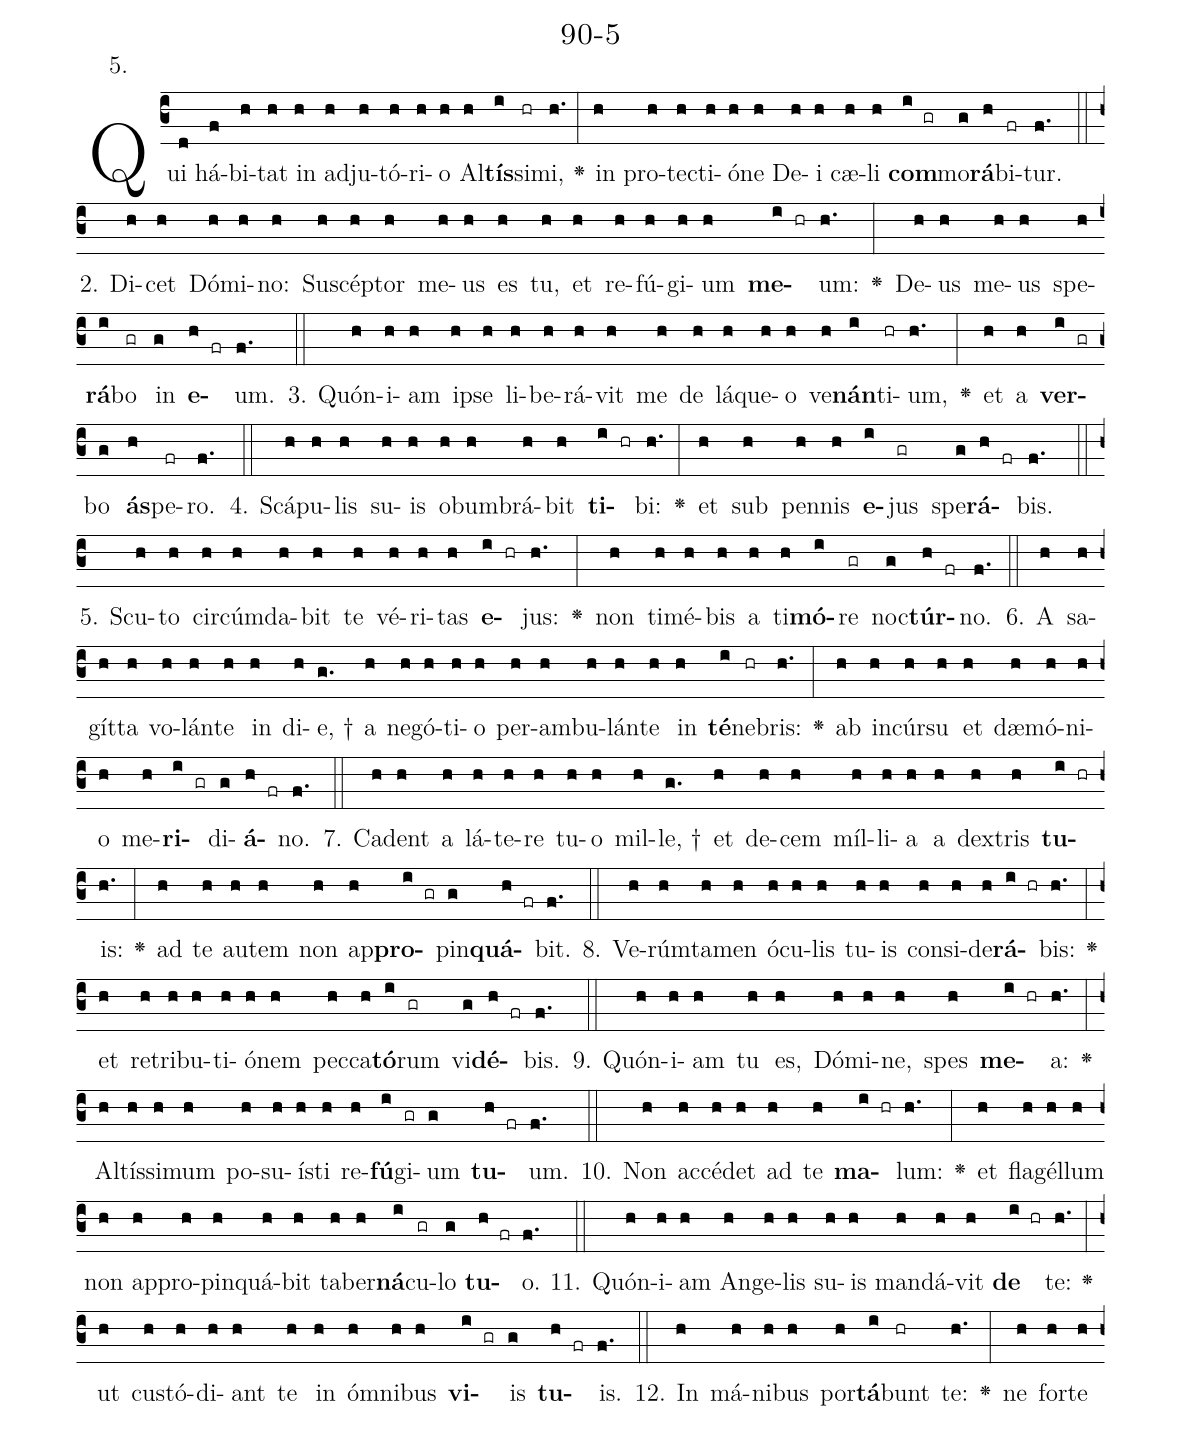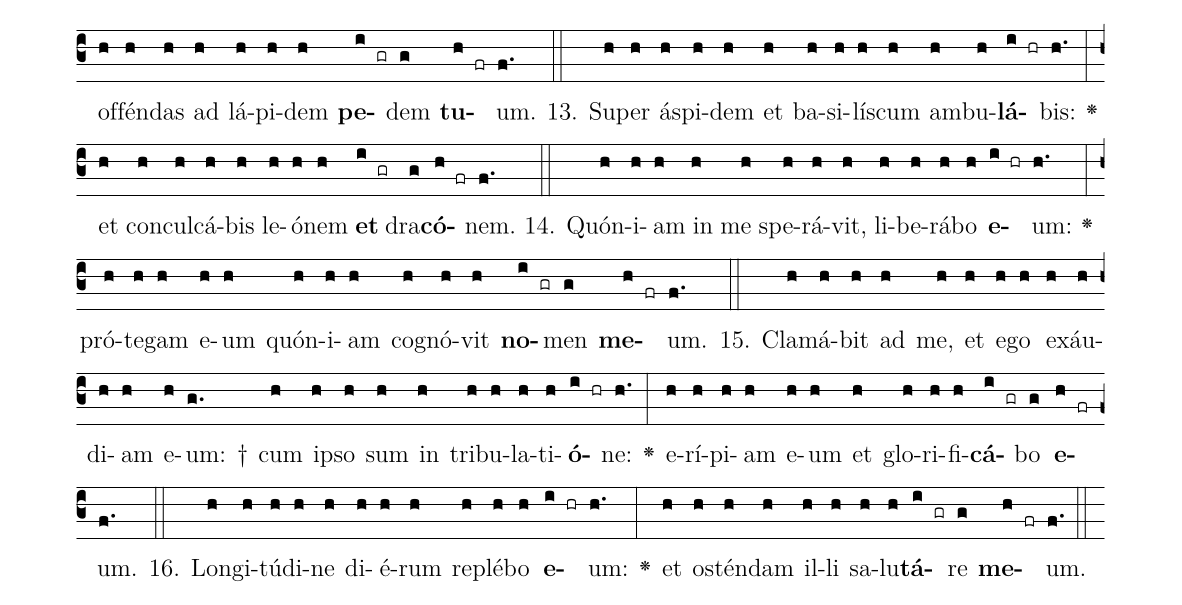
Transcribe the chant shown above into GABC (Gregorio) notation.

name: 90-5;
annotation: 5.;
%%
(c3)Qui(d) há(f)bi(h)tat(h) in(h) ad(h)ju(h)tó(h)ri(h)o(h) Al(h)<b>tís</b>(i)si(hr)mi,(h.) <v>\greheightstar</v>(:) in(h) pro(h)tec(h)ti(h)ó(h)ne(h) De(h)i(h) cæ(h)li(h) <b>com</b>(i gr)mo(g)<b>rá</b>(h)bi(fr)tur.(f.) (::)
2. Di(h)cet(h) Dó(h)mi(h)no:(h) Su(h)scép(h)tor(h) me(h)us(h) es(h) tu,(h) et(h) re(h)fú(h)gi(h)um(h) <b>me</b>(i hr)um:(h.) <v>\greheightstar</v>(:) De(h)us(h) me(h)us(h) spe(h)<b>rá</b>(i)bo(gr) in(g) <b>e</b>(h fr)um.(f.) (::)
3. Quón(h)i(h)am(h) ip(h)se(h) li(h)be(h)rá(h)vit(h) me(h) de(h) lá(h)que(h)o(h) ve(h)<b>nán</b>(i)ti(hr)um,(h.) <v>\greheightstar</v>(:) et(h) a(h) <b>ver</b>(i gr)bo(g) <b>ás</b>(h)pe(fr)ro.(f.) (::)
4. Scá(h)pu(h)lis(h) su(h)is(h) ob(h)um(h)brá(h)bit(h) <b>ti</b>(i hr)bi:(h.) <v>\greheightstar</v>(:) et(h) sub(h) pen(h)nis(h) <b>e</b>(i)jus(gr) spe(g)<b>rá</b>(h fr)bis.(f.) (::)
5. Scu(h)to(h) cir(h)cúm(h)da(h)bit(h) te(h) vé(h)ri(h)tas(h) <b>e</b>(i hr)jus:(h.) <v>\greheightstar</v>(:) non(h) ti(h)mé(h)bis(h) a(h) ti(h)<b>mó</b>(i)re(gr) noc(g)<b>túr</b>(h fr)no.(f.) (::)
6. A(h) sa(h)gít(h)ta(h) vo(h)lán(h)te(h) in(h) di(h)e, †(g.) a(h) neg(h)ó(h)ti(h)o(h) per(h)am(h)bu(h)lán(h)te(h) in(h) <b>té</b>(i)ne(hr)bris:(h.) <v>\greheightstar</v>(:) ab(h) in(h)cúr(h)su(h) et(h) dæ(h)mó(h)ni(h)o(h) me(h)<b>ri</b>(i gr)di(g)<b>á</b>(h fr)no.(f.) (::)
7. Ca(h)dent(h) a(h) lá(h)te(h)re(h) tu(h)o(h) mil(h)le, †(g.) et(h) de(h)cem(h) míl(h)li(h)a(h) a(h) dex(h)tris(h) <b>tu</b>(i hr)is:(h.) <v>\greheightstar</v>(:) ad(h) te(h) au(h)tem(h) non(h) ap(h)<b>pro</b>(i gr)pin(g)<b>quá</b>(h fr)bit.(f.) (::)
8. Ve(h)rúm(h)ta(h)men(h) ó(h)cu(h)lis(h) tu(h)is(h) con(h)si(h)de(h)<b>rá</b>(i hr)bis:(h.) <v>\greheightstar</v>(:) et(h) re(h)tri(h)bu(h)ti(h)ó(h)nem(h) pec(h)ca(h)<b>tó</b>(i)rum(gr) vi(g)<b>dé</b>(h fr)bis.(f.) (::)
9. Quón(h)i(h)am(h) tu(h) es,(h) Dó(h)mi(h)ne,(h) spes(h) <b>me</b>(i hr)a:(h.) <v>\greheightstar</v>(:) Al(h)tís(h)si(h)mum(h) po(h)su(h)ís(h)ti(h) re(h)<b>fú</b>(i)gi(gr)um(g) <b>tu</b>(h fr)um.(f.) (::)
10. Non(h) ac(h)cé(h)det(h) ad(h) te(h) <b>ma</b>(i hr)lum:(h.) <v>\greheightstar</v>(:) et(h) fla(h)gél(h)lum(h) non(h) ap(h)pro(h)pin(h)quá(h)bit(h) ta(h)ber(h)<b>ná</b>(i)cu(gr)lo(g) <b>tu</b>(h fr)o.(f.) (::)
11. Quón(h)i(h)am(h) An(h)ge(h)lis(h) su(h)is(h) man(h)dá(h)vit(h) <b>de</b>(i hr) te:(h.) <v>\greheightstar</v>(:) ut(h) cus(h)tó(h)di(h)ant(h) te(h) in(h) óm(h)ni(h)bus(h) <b>vi</b>(i gr)is(g) <b>tu</b>(h fr)is.(f.) (::)
12. In(h) má(h)ni(h)bus(h) por(h)<b>tá</b>(i)bunt(hr) te:(h.) <v>\greheightstar</v>(:) ne(h) for(h)te(h) of(h)fén(h)das(h) ad(h) lá(h)pi(h)dem(h) <b>pe</b>(i gr)dem(g) <b>tu</b>(h fr)um.(f.) (::)
13. Su(h)per(h) ás(h)pi(h)dem(h) et(h) ba(h)si(h)lís(h)cum(h) am(h)bu(h)<b>lá</b>(i hr)bis:(h.) <v>\greheightstar</v>(:) et(h) con(h)cul(h)cá(h)bis(h) le(h)ó(h)nem(h) <b>et</b>(i gr) dra(g)<b>có</b>(h fr)nem.(f.) (::)
14. Quón(h)i(h)am(h) in(h) me(h) spe(h)rá(h)vit,(h) li(h)be(h)rá(h)bo(h) <b>e</b>(i hr)um:(h.) <v>\greheightstar</v>(:) pró(h)te(h)gam(h) e(h)um(h) quón(h)i(h)am(h) co(h)gnó(h)vit(h) <b>no</b>(i gr)men(g) <b>me</b>(h fr)um.(f.) (::)
15. Cla(h)má(h)bit(h) ad(h) me,(h) et(h) e(h)go(h) ex(h)áu(h)di(h)am(h) e(h)um: †(g.) cum(h) ip(h)so(h) sum(h) in(h) tri(h)bu(h)la(h)ti(h)<b>ó</b>(i hr)ne:(h.) <v>\greheightstar</v>(:) e(h)rí(h)pi(h)am(h) e(h)um(h) et(h) glo(h)ri(h)fi(h)<b>cá</b>(i gr)bo(g) <b>e</b>(h fr)um.(f.) (::)
16. Lon(h)gi(h)tú(h)di(h)ne(h) di(h)é(h)rum(h) re(h)plé(h)bo(h) <b>e</b>(i hr)um:(h.) <v>\greheightstar</v>(:) et(h) os(h)tén(h)dam(h) il(h)li(h) sa(h)lu(h)<b>tá</b>(i gr)re(g) <b>me</b>(h fr)um.(f.) (::)
